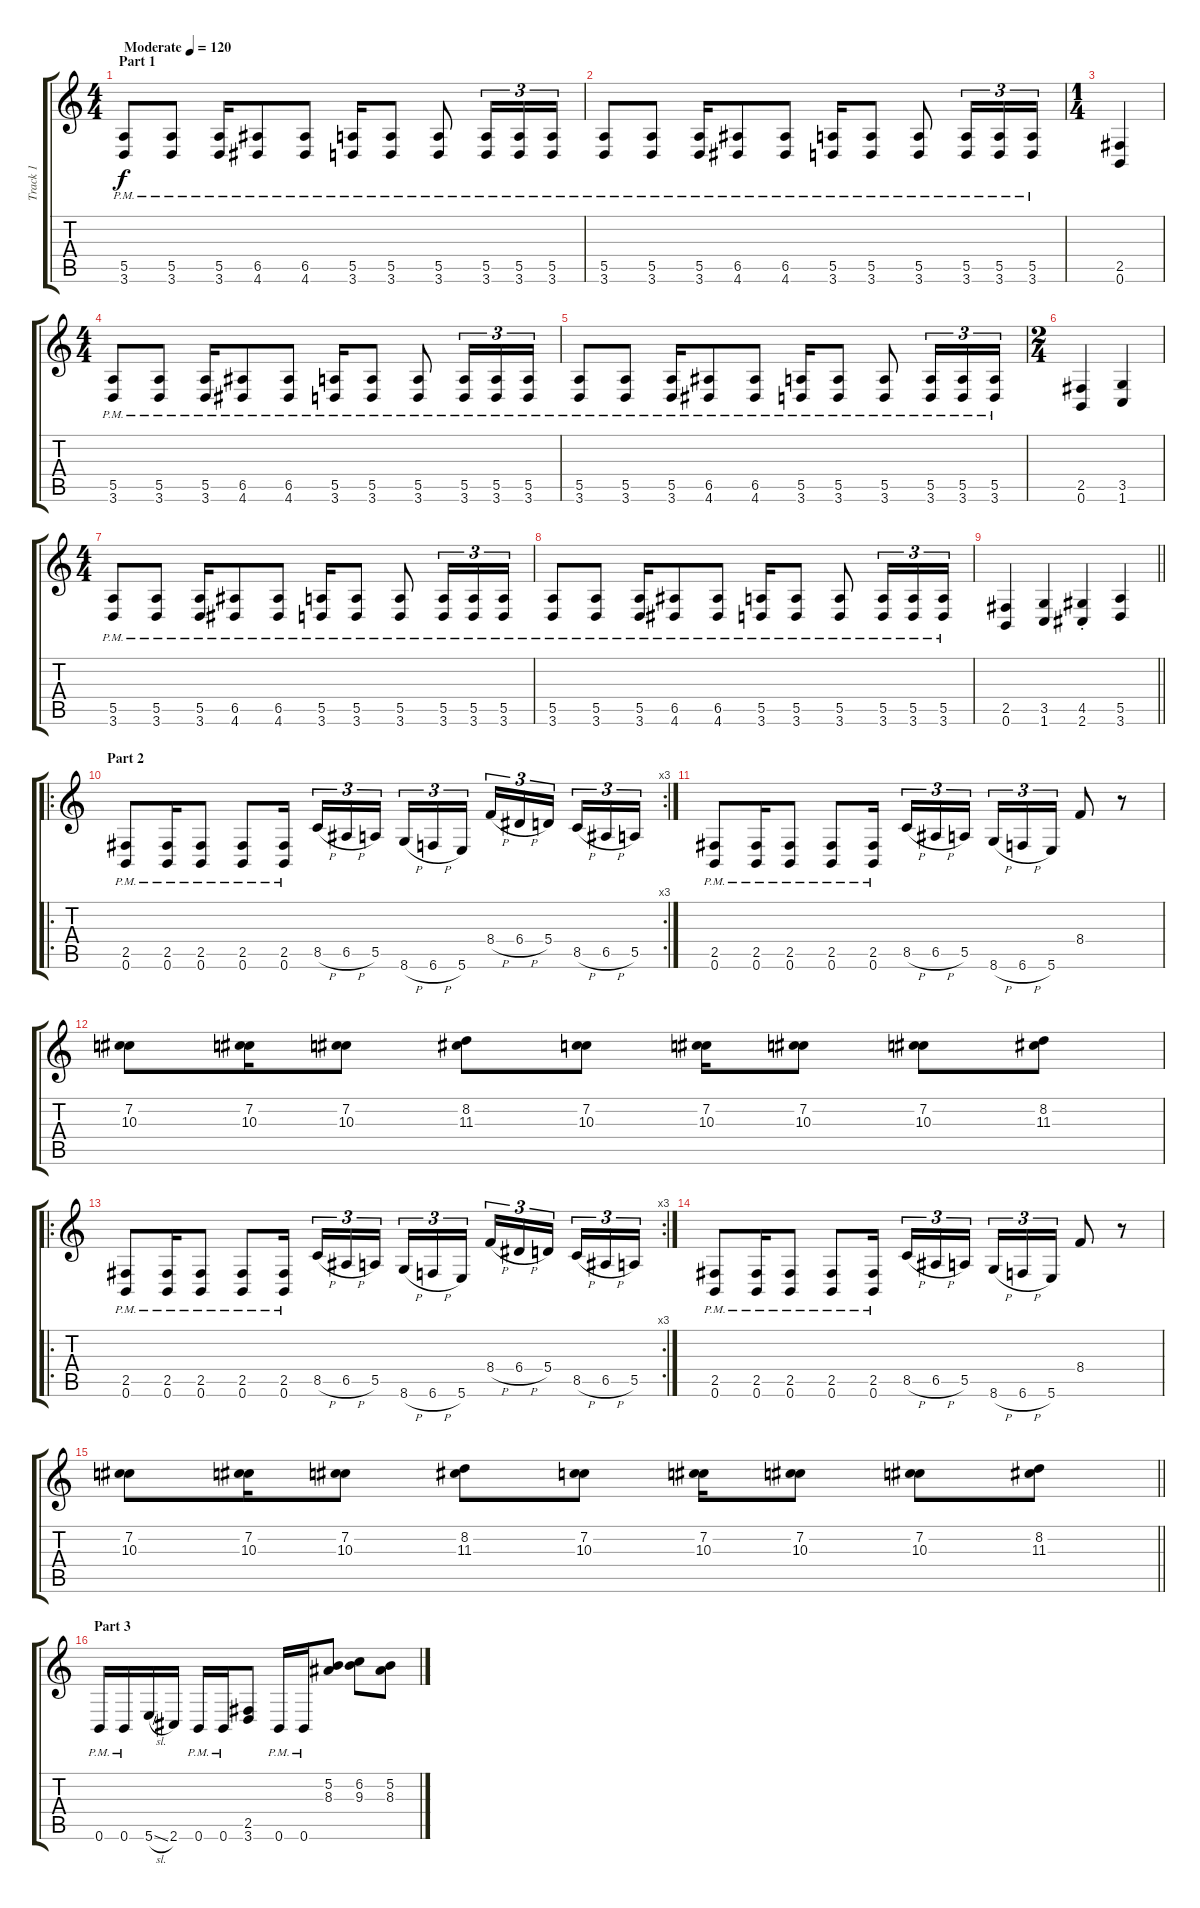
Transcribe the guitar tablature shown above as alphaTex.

\track ("Track 1" "Track 1") {instrument distortionguitar}
\staff {score tabs}
\tuning (B3 Gb3 D3 A2 E2 B1) {hide}
\ts (4 4)
\section ("" "Part 1")
\tempo (120 "Moderate")
\clef g2
\ks c
(5.5{pm} 3.6{pm}).8{dy f instrument distortionguitar} (5.5{pm} 3.6{pm}).8 (5.5{pm} 3.6{pm}).16 (6.5{pm} 4.6{pm}).8 (6.5{pm} 4.6{pm}).8 (5.5{pm} 3.6{pm}).16 (5.5{pm} 3.6{pm}).8 (5.5{pm} 3.6{pm}).8 (5.5{pm} 3.6{pm}).16{tu (3 2)} (5.5{pm} 3.6{pm}).16{tu (3 2)} (5.5{pm} 3.6{pm}).16{tu (3 2)} |
(5.5{pm} 3.6{pm}).8 (5.5{pm} 3.6{pm}).8 (5.5{pm} 3.6{pm}).16 (6.5{pm} 4.6{pm}).8 (6.5{pm} 4.6{pm}).8 (5.5{pm} 3.6{pm}).16 (5.5{pm} 3.6{pm}).8 (5.5{pm} 3.6{pm}).8 (5.5{pm} 3.6{pm}).16{tu (3 2)} (5.5{pm} 3.6{pm}).16{tu (3 2)} (5.5{pm} 3.6{pm}).16{tu (3 2)} |
\ts (1 4)
(2.5 0.6).4 |
\ts (4 4)
(5.5{pm} 3.6{pm}).8 (5.5{pm} 3.6{pm}).8 (5.5{pm} 3.6{pm}).16 (6.5{pm} 4.6{pm}).8 (6.5{pm} 4.6{pm}).8 (5.5{pm} 3.6{pm}).16 (5.5{pm} 3.6{pm}).8 (5.5{pm} 3.6{pm}).8 (5.5{pm} 3.6{pm}).16{tu (3 2)} (5.5{pm} 3.6{pm}).16{tu (3 2)} (5.5{pm} 3.6{pm}).16{tu (3 2)} |
(5.5{pm} 3.6{pm}).8 (5.5{pm} 3.6{pm}).8 (5.5{pm} 3.6{pm}).16 (6.5{pm} 4.6{pm}).8 (6.5{pm} 4.6{pm}).8 (5.5{pm} 3.6{pm}).16 (5.5{pm} 3.6{pm}).8 (5.5{pm} 3.6{pm}).8 (5.5{pm} 3.6{pm}).16{tu (3 2)} (5.5{pm} 3.6{pm}).16{tu (3 2)} (5.5{pm} 3.6{pm}).16{tu (3 2)} |
\ts (2 4)
(2.5 0.6).4 (3.5 1.6).4 |
\ts (4 4)
(5.5{pm} 3.6{pm}).8 (5.5{pm} 3.6{pm}).8 (5.5{pm} 3.6{pm}).16 (6.5{pm} 4.6{pm}).8 (6.5{pm} 4.6{pm}).8 (5.5{pm} 3.6{pm}).16 (5.5{pm} 3.6{pm}).8 (5.5{pm} 3.6{pm}).8 (5.5{pm} 3.6{pm}).16{tu (3 2)} (5.5{pm} 3.6{pm}).16{tu (3 2)} (5.5{pm} 3.6{pm}).16{tu (3 2)} |
(5.5{pm} 3.6{pm}).8 (5.5{pm} 3.6{pm}).8 (5.5{pm} 3.6{pm}).16 (6.5{pm} 4.6{pm}).8 (6.5{pm} 4.6{pm}).8 (5.5{pm} 3.6{pm}).16 (5.5{pm} 3.6{pm}).8 (5.5{pm} 3.6{pm}).8 (5.5{pm} 3.6{pm}).16{tu (3 2)} (5.5{pm} 3.6{pm}).16{tu (3 2)} (5.5{pm} 3.6{pm}).16{tu (3 2)} |
\barLineRight lightlight
(2.5 0.6).4 (3.5 1.6).4 (4.5{st} 2.6{st}).4 (5.5 3.6).4 |
\ro
\rc 3
\section ("" "Part 2")
(2.5{pm} 0.6{pm}).8 (2.5{pm} 0.6{pm}).16 (2.5{pm} 0.6{pm}).8 (2.5{pm} 0.6{pm}).8 (2.5{pm} 0.6{pm}).16 8.5{h}.16{tu (3 2)} 6.5{h}.16{tu (3 2)} 5.5.16{tu (3 2) beam splitsecondary} 8.6{h}.16{tu (3 2)} 6.6{h}.16{tu (3 2)} 5.6.16{tu (3 2)} 8.4{h}.16{tu (3 2)} 6.4{h}.16{tu (3 2)} 5.4.16{tu (3 2) beam splitsecondary} 8.5{h}.16{tu (3 2)} 6.5{h}.16{tu (3 2)} 5.5.16{tu (3 2)} |
(2.5{pm} 0.6{pm}).8 (2.5{pm} 0.6{pm}).16 (2.5{pm} 0.6{pm}).8 (2.5{pm} 0.6{pm}).8 (2.5{pm} 0.6{pm}).16 8.5{h}.16{tu (3 2)} 6.5{h}.16{tu (3 2)} 5.5.16{tu (3 2) beam splitsecondary} 8.6{h}.16{tu (3 2)} 6.6{h}.16{tu (3 2)} 5.6.16{tu (3 2)} 8.4.8 r.8 |
(7.2 10.3).8 (7.2 10.3).16 (7.2 10.3).8 (8.2 11.3).8 (7.2 10.3).8 (7.2 10.3).16 (7.2 10.3).8 (7.2 10.3).8 (8.2 11.3).8 |
\ro
\rc 3
(2.5{pm} 0.6{pm}).8 (2.5{pm} 0.6{pm}).16 (2.5{pm} 0.6{pm}).8 (2.5{pm} 0.6{pm}).8 (2.5{pm} 0.6{pm}).16 8.5{h}.16{tu (3 2)} 6.5{h}.16{tu (3 2)} 5.5.16{tu (3 2) beam splitsecondary} 8.6{h}.16{tu (3 2)} 6.6{h}.16{tu (3 2)} 5.6.16{tu (3 2)} 8.4{h}.16{tu (3 2)} 6.4{h}.16{tu (3 2)} 5.4.16{tu (3 2) beam splitsecondary} 8.5{h}.16{tu (3 2)} 6.5{h}.16{tu (3 2)} 5.5.16{tu (3 2)} |
(2.5{pm} 0.6{pm}).8 (2.5{pm} 0.6{pm}).16 (2.5{pm} 0.6{pm}).8 (2.5{pm} 0.6{pm}).8 (2.5{pm} 0.6{pm}).16 8.5{h}.16{tu (3 2)} 6.5{h}.16{tu (3 2)} 5.5.16{tu (3 2) beam splitsecondary} 8.6{h}.16{tu (3 2)} 6.6{h}.16{tu (3 2)} 5.6.16{tu (3 2)} 8.4.8 r.8 |
\barLineRight lightlight
(7.2 10.3).8 (7.2 10.3).16 (7.2 10.3).8 (8.2 11.3).8 (7.2 10.3).8 (7.2 10.3).16 (7.2 10.3).8 (7.2 10.3).8 (8.2 11.3).8 |
\section ("" "Part 3")
0.6{pm}.16 0.6{pm}.16 5.6{sl}.16 2.6.16 0.6{pm}.16 0.6{pm}.16 (2.5 3.6).8 0.6{pm}.16 0.6{pm}.16 (5.2 8.3).8 (6.2 9.3).8 (5.2 8.3).8
